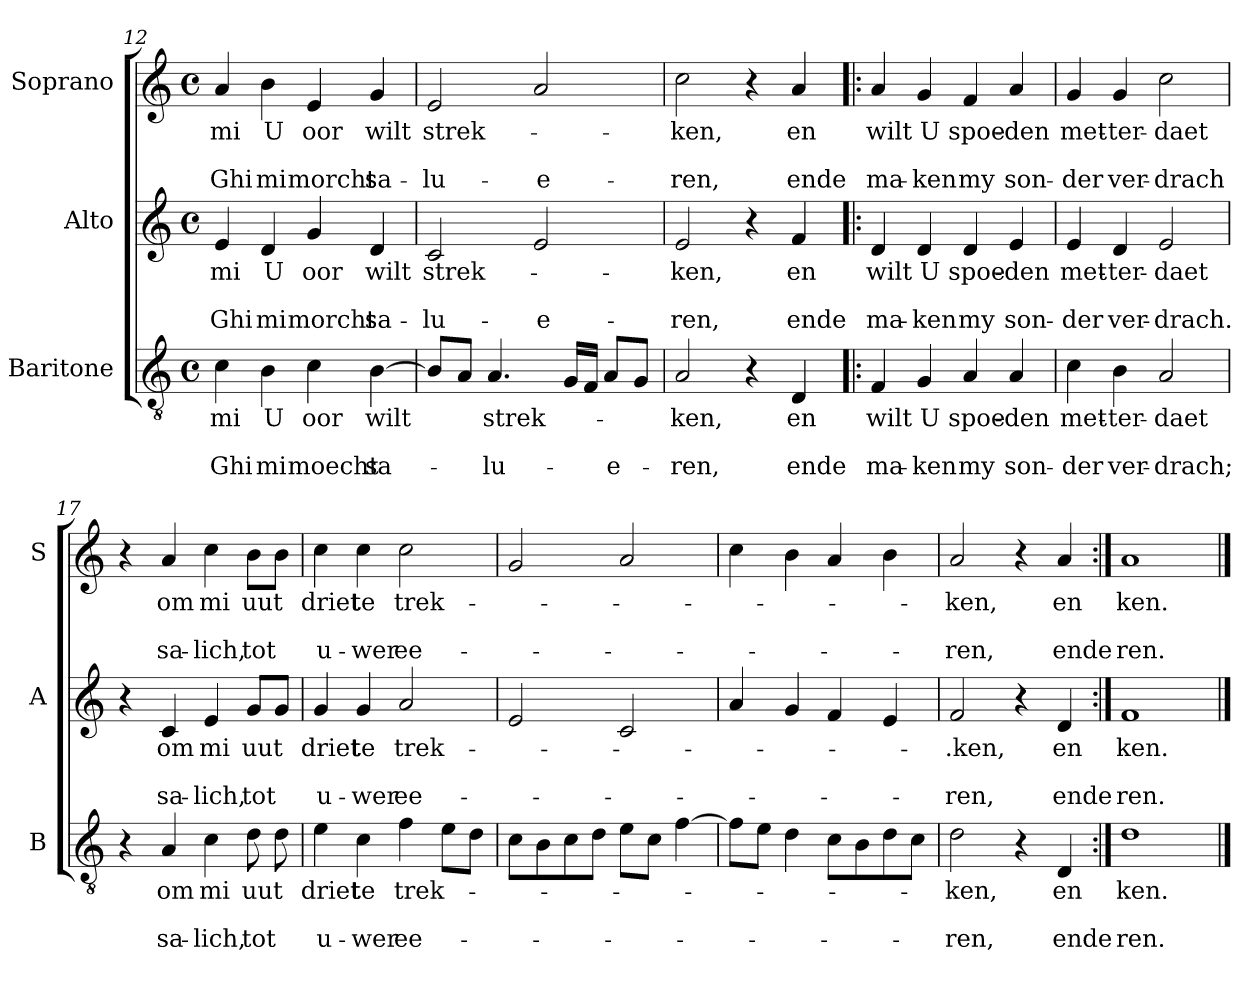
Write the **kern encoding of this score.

**kern	**text	**text	**text	**kern	**text	**text	**text	**kern	**text	**text	**text
*part3	*part3	*part3	*part3	*part2	*part2	*part2	*part2	*part1	*part1	*part1	*part1
*staff3	*staff3	*staff3	*staff3	*staff2	*staff2	*staff2	*staff2	*staff1	*staff1	*staff1	*staff1
*I"Baritone	*	*	*	*I"Alto	*	*	*	*I"Soprano	*	*	*
*I'B	*	*	*	*I'A	*	*	*	*I'S	*	*	*
*clefGv2	*	*	*	*clefG2	*	*	*	*clefG2	*	*	*
*k[]	*	*	*	*k[]	*	*	*	*k[]	*	*	*
*C:	*	*	*	*C:	*	*	*	*C:	*	*	*
*M4/4	*	*	*	*M4/4	*	*	*	*M4/4	*	*	*
*met(c)	*	*	*	*met(c)	*	*	*	*met(c)	*	*	*
=12	=12	=12	=12	=12	=12	=12	=12	=12	=12	=12	=12
!	!LO:LY:b	!	!LO:LY:b	!	!LO:LY:b	!	!LO:LY:b	!	!LO:LY:b	!	!LO:LY:b
4c\	mi	.	Ghi	4e/	mi	.	Ghi	4a/	mi	.	Ghi
!	!LO:LY:b	!	!LO:LY:b	!	!LO:LY:b	!	!LO:LY:b	!	!LO:LY:b	!	!LO:LY:b
4B\	U	.	mi	4d/	U	.	mi	4b\	U	.	mi
!	!LO:LY:b	!	!LO:LY:b	!	!LO:LY:b	!	!LO:LY:b	!	!LO:LY:b	!	!LO:LY:b
4c\	oor	.	moecht	4g/	oor	.	morcht	4e/	oor	.	morcht
!	!LO:LY:b	!	!LO:LY:b	!	!LO:LY:b	!	!LO:LY:b	!	!LO:LY:b	!	!LO:LY:b
[4B\	wilt	.	sa-	4d/	wilt	.	sa-	4g/	wilt	.	sa-
=13	=13	=13	=13	=13	=13	=13	=13	=13	=13	=13	=13
!	!	!	!	!	!LO:LY:b	!	!LO:LY:b	!	!LO:LY:b	!	!LO:LY:b
8B/L]	.	.	.	2c/	strek-	.	-lu-	2e/	strek-	.	-lu-
8A/J	.	.	.	.	.	.	.	.	.	.	.
!	!LO:LY:b	!	!LO:LY:b	!	!	!	!	!	!	!	!
4.A/	strek-	.	-lu-	.	.	.	.	.	.	.	.
!	!	!	!	!	!	!	!LO:LY:b	!	!	!	!LO:LY:b
.	.	.	.	2e/	.	.	-e-	2a/	.	.	-e-
16G/LL	.	.	.	.	.	.	.	.	.	.	.
16F/JJ	.	.	.	.	.	.	.	.	.	.	.
!	!	!	!LO:LY:b	!	!	!	!	!	!	!	!
8A/L	.	.	-e-	.	.	.	.	.	.	.	.
8G/J	.	.	.	.	.	.	.	.	.	.	.
!!LO:LB:g=z
=14	=14	=14	=14	=14	=14	=14	=14	=14	=14	=14	=14
!	!LO:LY:b	!	!LO:LY:b	!	!LO:LY:b	!	!LO:LY:b	!	!LO:LY:b	!	!LO:LY:b
2A/	-ken,	.	-ren,	2e/	-ken,	.	-ren,	2cc\	-ken,	.	-ren,
4r	.	.	.	4r	.	.	.	4r	.	.	.
!	!LO:LY:b	!	!LO:LY:b	!	!LO:LY:b	!	!LO:LY:b	!	!LO:LY:b	!	!LO:LY:b
4D/	en	.	ende	4f/	en	.	ende	4a/	en	.	ende
=15!|:	=15!|:	=15!|:	=15!|:	=15!|:	=15!|:	=15!|:	=15!|:	=15!|:	=15!|:	=15!|:	=15!|:
!	!LO:LY:b	!	!LO:LY:b	!	!LO:LY:b	!	!LO:LY:b	!	!LO:LY:b	!	!LO:LY:b
4F/	wilt	.	ma-	4d/	wilt	.	ma-	4a/	wilt	.	ma-
!	!LO:LY:b	!	!LO:LY:b	!	!LO:LY:b	!	!LO:LY:b	!	!LO:LY:b	!	!LO:LY:b
4G/	U	.	-ken	4d/	U	.	-ken	4g/	U	.	-ken
!	!LO:LY:b	!	!LO:LY:b	!	!LO:LY:b	!	!LO:LY:b	!	!LO:LY:b	!	!LO:LY:b
4A/	spoe-	.	my	4d/	spoe-	.	my	4f/	spoe-	.	my
!	!LO:LY:b	!	!LO:LY:b	!	!LO:LY:b	!	!LO:LY:b	!	!LO:LY:b	!	!LO:LY:b
4A/	-den	.	son-	4e/	-den	.	son-	4a/	-den	.	son-
=16	=16	=16	=16	=16	=16	=16	=16	=16	=16	=16	=16
!	!LO:LY:b	!	!LO:LY:b	!	!LO:LY:b	!	!LO:LY:b	!	!LO:LY:b	!	!LO:LY:b
4c\	met-	.	-der	4e/	met-	.	-der	4g/	met-	.	-der
!	!LO:LY:b	!	!LO:LY:b	!	!LO:LY:b	!	!LO:LY:b	!	!LO:LY:b	!	!LO:LY:b
4B\	-ter-	.	ver-	4d/	-ter-	.	ver-	4g/	-ter-	.	ver-
!	!LO:LY:b	!	!LO:LY:b	!	!LO:LY:b	!	!LO:LY:b	!	!LO:LY:b	!	!LO:LY:b
2A/	-daet	.	-drach;	2e/	-daet	.	-drach.	2cc\	-daet	.	-drach
=17	=17	=17	=17	=17	=17	=17	=17	=17	=17	=17	=17
4r	.	.	.	4r	.	.	.	4r	.	.	.
!	!LO:LY:b	!	!LO:LY:b	!	!LO:LY:b	!	!LO:LY:b	!	!LO:LY:b	!	!LO:LY:b
4A/	om	.	sa-	4c/	om	.	sa-	4a/	om	.	sa-
!	!LO:LY:b	!	!LO:LY:b	!	!LO:LY:b	!	!LO:LY:b	!	!LO:LY:b	!	!LO:LY:b
4c\	mi	.	-lich,	4e/	mi	.	-lich,	4cc\	mi	.	-lich,
!	!LO:LY:b	!	!LO:LY:b	!	!LO:LY:b	!	!LO:LY:b	!	!LO:LY:b	!	!LO:LY:b
8d\	uut	.	tot	8g/L	uut	.	tot	8b\L	uut	.	tot
8d\	.	.	.	8g/J	.	.	.	8b\J	.	.	.
=18	=18	=18	=18	=18	=18	=18	=18	=18	=18	=18	=18
!	!LO:LY:b	!	!LO:LY:b	!	!LO:LY:b	!	!LO:LY:b	!	!LO:LY:b	!	!LO:LY:b
4e\	-driet	.	u-	4g/	-driet	.	u-	4cc\	-driet	.	u-
!	!LO:LY:b	!	!LO:LY:b	!	!LO:LY:b	!	!LO:LY:b	!	!LO:LY:b	!	!LO:LY:b
4c\	te	.	-wer	4g/	te	.	-wer	4cc\	te	.	-wer
!	!LO:LY:b	!	!LO:LY:b	!	!LO:LY:b	!	!LO:LY:b	!	!LO:LY:b	!	!LO:LY:b
4f\	trek-	.	ee-	2a/	trek-	.	ee-	2cc\	trek-	.	ee-
8e\L	.	.	.	.	.	.	.	.	.	.	.
8d\J	.	.	.	.	.	.	.	.	.	.	.
!!LO:LB:g=z
=19	=19	=19	=19	=19	=19	=19	=19	=19	=19	=19	=19
8c\L	.	.	.	2e/	.	.	.	2g/	.	.	.
8B\	.	.	.	.	.	.	.	.	.	.	.
8c\	.	.	.	.	.	.	.	.	.	.	.
8d\J	.	.	.	.	.	.	.	.	.	.	.
8e\L	.	.	.	2c/	.	.	.	2a/	.	.	.
8c\J	.	.	.	.	.	.	.	.	.	.	.
[4f\	.	.	.	.	.	.	.	.	.	.	.
=20	=20	=20	=20	=20	=20	=20	=20	=20	=20	=20	=20
8f\L]	.	.	.	4a/	.	.	.	4cc\	.	.	.
8e\J	.	.	.	.	.	.	.	.	.	.	.
4d\	.	.	.	4g/	.	.	.	4b\	.	.	.
8c\L	.	.	.	4f/	.	.	.	4a/	.	.	.
8B\	.	.	.	.	.	.	.	.	.	.	.
8d\	.	.	.	4e/	.	.	.	4b\	.	.	.
8c\J	.	.	.	.	.	.	.	.	.	.	.
=21	=21	=21	=21	=21	=21	=21	=21	=21	=21	=21	=21
!	!LO:LY:b	!	!LO:LY:b	!	!LO:LY:b	!	!LO:LY:b	!	!LO:LY:b	!	!LO:LY:b
2d\	-ken,	.	-ren,	2f/	-.ken,	.	-ren,	2a/	-ken,	.	-ren,
4r	.	.	.	4r	.	.	.	4r	.	.	.
!	!LO:LY:b	!	!LO:LY:b	!	!LO:LY:b	!	!LO:LY:b	!	!LO:LY:b	!	!LO:LY:b
4D/	en	.	ende	4d/	en	.	ende	4a/	en	.	ende
=22:|!	=22:|!	=22:|!	=22:|!	=22:|!	=22:|!	=22:|!	=22:|!	=22:|!	=22:|!	=22:|!	=22:|!
!	!LO:LY:b	!	!LO:LY:b	!	!LO:LY:b	!	!LO:LY:b	!	!LO:LY:b	!	!LO:LY:b
1d	ken.	.	ren.	1f	ken.	.	ren.	1a	ken.	.	ren.
==	==	==	==	==	==	==	==	==	==	==	==
*-	*-	*-	*-	*-	*-	*-	*-	*-	*-	*-	*-
